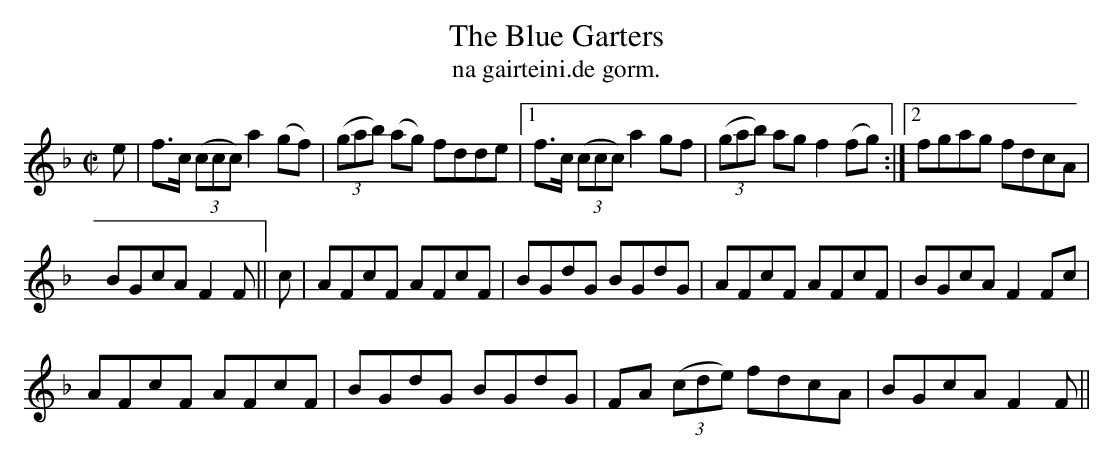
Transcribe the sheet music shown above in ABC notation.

X:1
T: Blue Garters, The
T: na gairteini.de gorm.
M: C|
L: 1/8
K: F
e|f>c ((3ccc) a2 (gf)|((3gab) (ag) fdde|1 f>c ((3ccc) a2gf|((3gab) ag f2 (fg):|2 fgag fdcA|
BGcA F2 F||c|AFcF AFcF|BGdG BGdG|AFcF AFcF|BGcA F2 Fc|
AFcF AFcF|BGdG BGdG|FA ((3cde) fdcA|BGcA F2 F||
